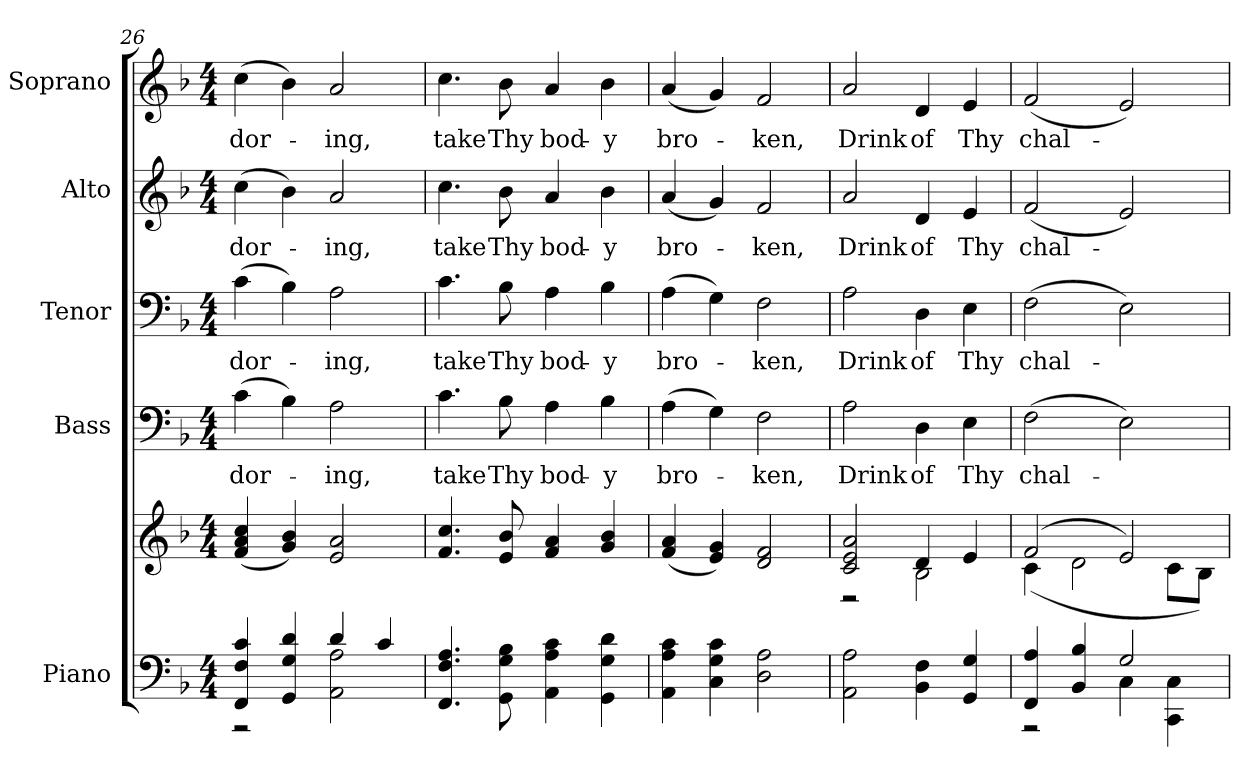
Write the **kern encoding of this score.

**kern	**kern	**kern	**text	**kern	**text	**kern	**text	**kern	**text
*part5	*part5	*part4	*part4	*part3	*part3	*part2	*part2	*part1	*part1
*staff6	*staff5	*staff4	*staff4	*staff3	*staff3	*staff2	*staff2	*staff1	*staff1
*I"Piano	*	*I"Bass	*	*I"Tenor	*	*I"Alto	*	*I"Soprano	*
*I'Pno.	*	*I'B.	*	*I'T.	*	*I'A.	*	*I'S.	*
*clefF4	*clefG2	*clefF4	*	*clefF4	*	*clefG2	*	*clefG2	*
*k[b-]	*k[b-]	*k[b-]	*	*k[b-]	*	*k[b-]	*	*k[b-]	*
*F:	*F:	*F:	*	*F:	*	*F:	*	*F:	*
*M4/4	*M4/4	*M4/4	*	*M4/4	*	*M4/4	*	*M4/4	*
=26	=26	=26	=26	=26	=26	=26	=26	=26	=26
*^	*	*	*	*	*	*	*	*	*
!	!	!	!	!LO:LY:b:color=#000000	!	!	!	!	!	!
!	!	!	!	!	!	!LO:LY:b:color=#000000	!	!	!	!
!	!	!	!	!	!	!	!	!LO:LY:b:color=#000000	!	!
!	!	!	!	!	!	!	!	!	!	!LO:LY:b:color=#000000
4FFi/ 4Fi 4ci	2r	(4fi/ 4ai 4cci	(4ci\	-dor-	(4ci\	-dor-	(4cci\	-dor-	(4cci\	-dor-
4GGi/ 4Gi 4di	.	4gi/ 4b-i)	4B-i\)	.	4B-i\)	.	4b-i\)	.	4b-i\)	.
!	!	!	!	!LO:LY:b:color=#000000	!	!	!	!	!	!
!	!	!	!	!	!	!LO:LY:b:color=#000000	!	!	!	!
!	!	!	!	!	!	!	!	!LO:LY:b:color=#000000	!	!
!	!	!	!	!	!	!	!	!	!	!LO:LY:b:color=#000000
4di/	2AAi\ 2Ai	2ei/ 2ai	2Ai\	-ing,	2Ai\	-ing,	2ai/	-ing,	2ai/	-ing,
4ci/	.	.	.	.	.	.	.	.	.	.
*v	*v	*	*	*	*	*	*	*	*	*
=27	=27	=27	=27	=27	=27	=27	=27	=27	=27
!	!	!	!LO:LY:b:color=#000000	!	!	!	!	!	!
!	!	!	!	!	!LO:LY:b:color=#000000	!	!	!	!
!	!	!	!	!	!	!	!LO:LY:b:color=#000000	!	!
!	!	!	!	!	!	!	!	!	!LO:LY:b:color=#000000
4.FFi/ 4.Fi 4.Ai	4.fi/ 4.cci	4.ci\	take	4.ci\	take	4.cci\	take	4.cci\	take
!	!	!	!LO:LY:b:color=#000000	!	!	!	!	!	!
!	!	!	!	!	!LO:LY:b:color=#000000	!	!	!	!
!	!	!	!	!	!	!	!LO:LY:b:color=#000000	!	!
!	!	!	!	!	!	!	!	!	!LO:LY:b:color=#000000
8GGi\ 8Gi 8B-i	8ei/ 8b-i	8B-i\	Thy	8B-i\	Thy	8b-i\	Thy	8b-i\	Thy
!	!	!	!LO:LY:b:color=#000000	!	!	!	!	!	!
!	!	!	!	!	!LO:LY:b:color=#000000	!	!	!	!
!	!	!	!	!	!	!	!LO:LY:b:color=#000000	!	!
!	!	!	!	!	!	!	!	!	!LO:LY:b:color=#000000
4AAi\ 4Ai 4ci	4fi/ 4ai	4Ai\	bod-	4Ai\	bod-	4ai/	bod-	4ai/	bod-
!	!	!	!LO:LY:b:color=#000000	!	!	!	!	!	!
!	!	!	!	!	!LO:LY:b:color=#000000	!	!	!	!
!	!	!	!	!	!	!	!LO:LY:b:color=#000000	!	!
!	!	!	!	!	!	!	!	!	!LO:LY:b:color=#000000
4GGi\ 4Gi 4di	4gi/ 4b-i	4B-i\	-y	4B-i\	-y	4b-i\	-y	4b-i\	-y
=28	=28	=28	=28	=28	=28	=28	=28	=28	=28
!	!	!	!LO:LY:b:color=#000000	!	!	!	!	!	!
!	!	!	!	!	!LO:LY:b:color=#000000	!	!	!	!
!	!	!	!	!	!	!	!LO:LY:b:color=#000000	!	!
!	!	!	!	!	!	!	!	!	!LO:LY:b:color=#000000
4AAi\ 4Ai 4ci	(4fi/ 4ai	(4Ai\	bro-	(4Ai\	bro-	(4ai/	bro-	(4ai/	bro-
4Ci\ 4Gi 4ci	4ei/ 4gi)	4Gi\)	.	4Gi\)	.	4gi/)	.	4gi/)	.
!	!	!	!LO:LY:b:color=#000000	!	!	!	!	!	!
!	!	!	!	!	!LO:LY:b:color=#000000	!	!	!	!
!	!	!	!	!	!	!	!LO:LY:b:color=#000000	!	!
!	!	!	!	!	!	!	!	!	!LO:LY:b:color=#000000
2Di\ 2Ai	2di/ 2fi	2Fi\	-ken,	2Fi\	-ken,	2fi/	-ken,	2fi/	-ken,
!!LO:PB:g=z
=29	=29	=29	=29	=29	=29	=29	=29	=29	=29
*	*^	*	*	*	*	*	*	*	*
!	!	!	!	!LO:LY:b:color=#000000	!	!	!	!	!	!
!	!	!	!	!	!	!LO:LY:b:color=#000000	!	!	!	!
!	!	!	!	!	!	!	!	!LO:LY:b:color=#000000	!	!
!	!	!	!	!	!	!	!	!	!	!LO:LY:b:color=#000000
2AAi\ 2Ai	2ci/ 2ei 2ai	2r	2Ai\	Drink	2Ai\	Drink	2ai/	Drink	2ai/	Drink
!	!	!	!	!LO:LY:b:color=#000000	!	!	!	!	!	!
!	!	!	!	!	!	!LO:LY:b:color=#000000	!	!	!	!
!	!	!	!	!	!	!	!	!LO:LY:b:color=#000000	!	!
!	!	!	!	!	!	!	!	!	!	!LO:LY:b:color=#000000
4BB-i\ 4Fi	4di/	2B-i\	4Di\	of	4Di\	of	4di/	of	4di/	of
!	!	!	!	!LO:LY:b:color=#000000	!	!	!	!	!	!
!	!	!	!	!	!	!LO:LY:b:color=#000000	!	!	!	!
!	!	!	!	!	!	!	!	!LO:LY:b:color=#000000	!	!
!	!	!	!	!	!	!	!	!	!	!LO:LY:b:color=#000000
4GGi/ 4Gi	4ei/	.	4Ei\	Thy	4Ei\	Thy	4ei/	Thy	4ei/	Thy
=30	=30	=30	=30	=30	=30	=30	=30	=30	=30	=30
*^	*	*	*	*	*	*	*	*	*	*
!	!	!	!	!	!LO:LY:b:color=#000000	!	!	!	!	!	!
!	!	!	!	!	!	!	!LO:LY:b:color=#000000	!	!	!	!
!	!	!	!	!	!	!	!	!	!LO:LY:b:color=#000000	!	!
!	!	!	!	!	!	!	!	!	!	!	!LO:LY:b:color=#000000
4FFi/ 4Ai	2r	(2fi/	(4ci\	(2Fi\	chal-	(2Fi\	chal-	(2fi/	chal-	(2fi/	chal-
4BB-i/ 4B-i	.	.	2di\	.	.	.	.	.	.	.	.
2Gi/	4Ci\	2ei/)	.	2Ei\)	.	2Ei\)	.	2ei/)	.	2ei/)	.
.	4CCi\ 4Ci	.	8ci\L	.	.	.	.	.	.	.	.
.	.	.	8B-i\J)	.	.	.	.	.	.	.	.
*v	*v	*	*	*	*	*	*	*	*	*	*
*	*v	*v	*	*	*	*	*	*	*	*
=	=	=	=	=	=	=	=	=	=
*-	*-	*-	*-	*-	*-	*-	*-	*-	*-
